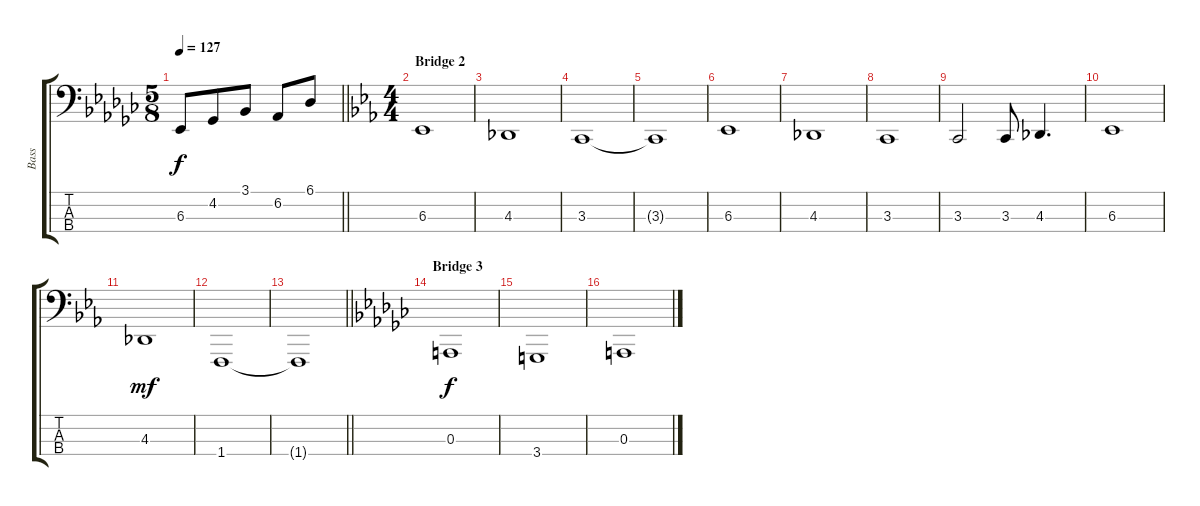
\track ("Bass" "Bass") {instrument lead2sawtooth}
\staff {score tabs}
\tuning (G2 D2 A1 E1) {hide}
\ts (5 8)
\tempo 127
\clef f4
\barLineRight lightlight
\ks ebminor
6.3.8{dy f} 4.2.8 3.1.8 6.2.8 6.1.8 |
\ts (4 4)
\section ("" "Bridge 2")
\ks eb
6.3.1{instrument lead2sawtooth} |
4.3.1 |
3.3.1 |
3.3{t}.1 |
6.3.1 |
4.3.1 |
3.3.1 |
3.3.2 3.3.8 4.3.4{d} |
6.3.1 |
4.3.1{dy mf} |
1.4.1 |
\barLineRight lightlight
1.4{t}.1 |
\section ("" "Bridge 3")
\ks ebminor
0.3.1{dy f} |
3.4.1 |
0.3.1
